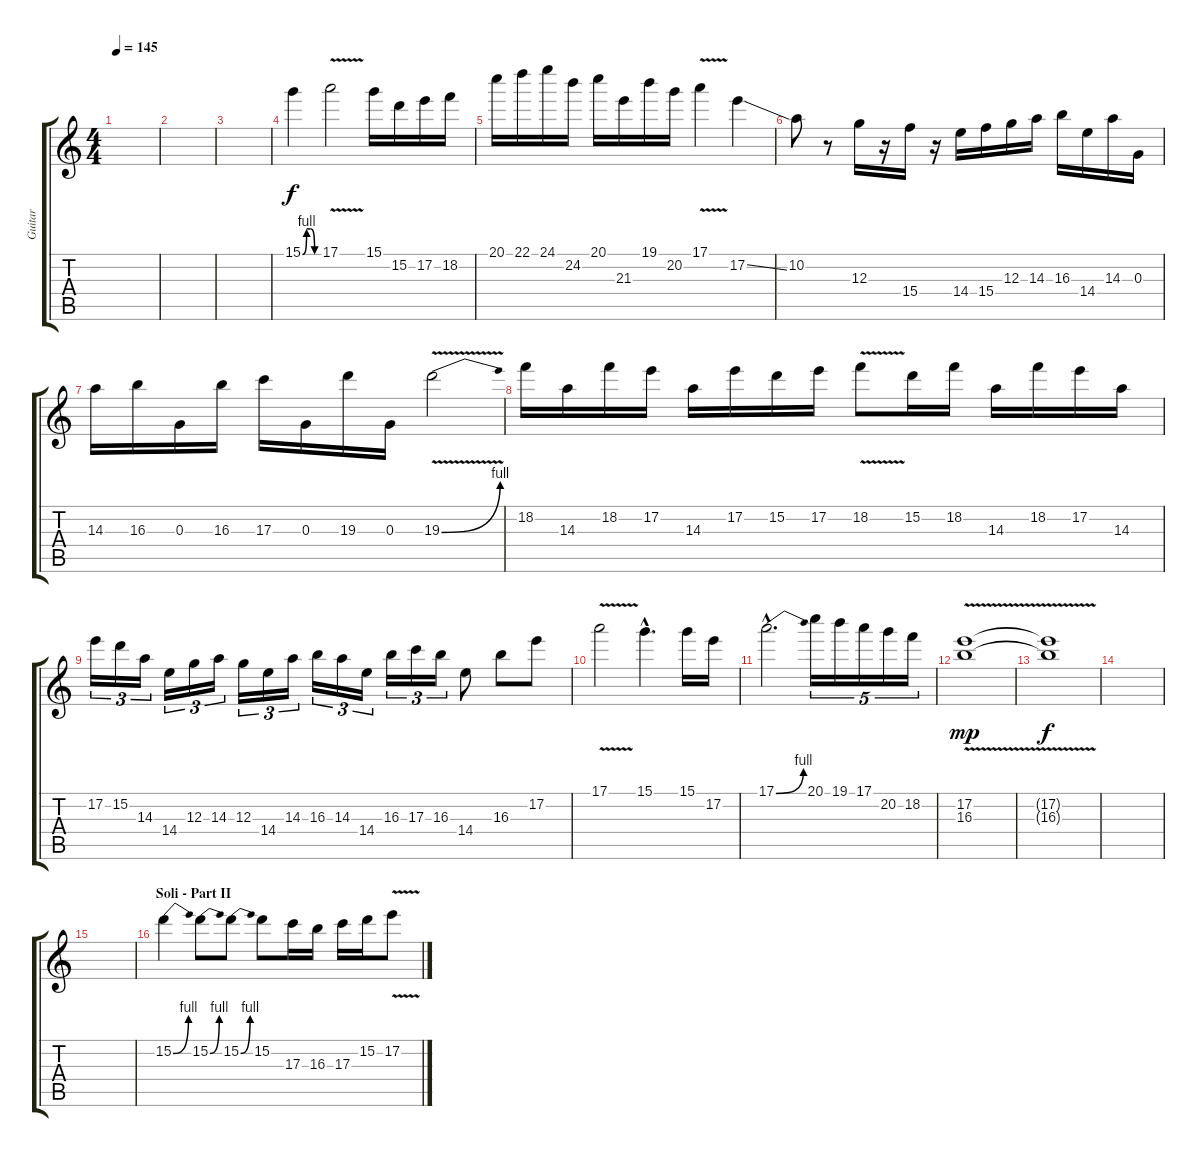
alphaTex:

\track ("Guitar" "Guitar") {instrument overdrivenguitar}
\staff {score tabs}
\tuning (E4 B3 G3 D3 A2 E2) {hide}
\ts (4 4)
\tempo 145
\clef g2
\ks c
|
|
|
15.1{be (custom 0 0 15 4 30 4 45 0 60 0)}.4{volume 13 balance 8 instrument overdrivenguitar} 17.1{v}.2 15.1.16 15.2.16 17.2.16 18.2.16 |
20.1.16 22.1.16 24.1.16 24.2.16 20.1.16 21.3.16 19.1.16 20.2.16 17.1{v}.4 17.2{ss}.4 |
10.2.8 r.8 12.3.16 r.16 15.4.16 r.16 14.4.16 15.4.16 12.3.16 14.3.16 16.3.16 14.4.16 14.3.16 0.3.16 |
14.3.16 16.3.16 0.3.16 16.3.16 17.3.16 0.3.16 19.3.16 0.3.16 19.3{be (bend 0 0 60 4) v}.2 |
18.2.16 14.3.16 18.2.16 17.2.16 14.3.16 17.2.16 15.2.16 17.2.16 18.2{v}.8 15.2.16 18.2.16 14.3.16 18.2.16 17.2.16 14.3.16 |
17.2.16{tu (3 2)} 15.2.16{tu (3 2)} 14.3.16{tu (3 2)} 14.4.16{tu (3 2)} 12.3.16{tu (3 2)} 14.3.16{tu (3 2)} 12.3.16{tu (3 2)} 14.4.16{tu (3 2)} 14.3.16{tu (3 2)} 16.3.16{tu (3 2)} 14.3.16{tu (3 2)} 14.4.16{tu (3 2)} 16.3.16{tu (3 2)} 17.3.16{tu (3 2)} 16.3.16{tu (3 2)} 14.4.8 16.3.8 17.2.8 |
17.1{v}.2 15.1{hac}.4{d} 15.1.16 17.2.16 |
17.1{be (bend 0 0 60 4) hac}.2{d} 20.1.16{tu (5 4)} 19.1.16{tu (5 4)} 17.1.16{tu (5 4)} 20.2.16{tu (5 4)} 18.2.16{tu (5 4)} |
(17.2{v} 16.3).1{dy mp volume 4 balance 16} |
(17.2{t} 16.3{t}).1{dy f} |
|
|
\section ("" "Soli - Part II")
15.2{be (bend 0 0 60 4)}.4{volume 13 balance 8} 15.2{be (bend 0 0 60 4)}.8 15.2{be (bend 0 0 60 4)}.8 15.2.8 17.3.16 16.3.16 17.3.16 15.2.16 17.2{v}.8
